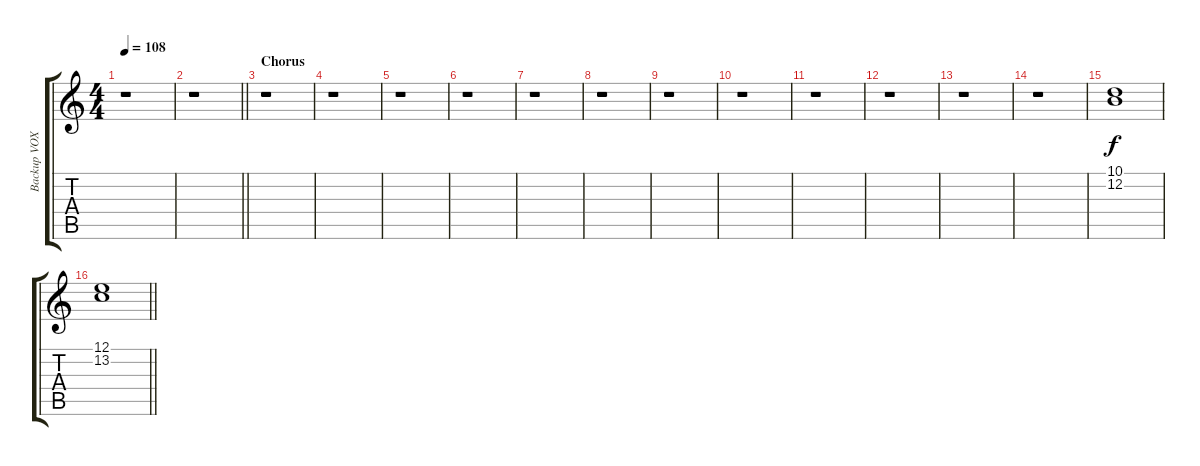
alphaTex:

\track ("Backup VOX" "Backup VOX") {instrument flute}
\staff {score tabs}
\tuning (E4 B3 G3 D3 A2 E2) {hide}
\ts (4 4)
\tempo 108
\clef g2
\ks c
r.1{dy f} |
\barLineRight lightlight
r.1 |
\section ("" "Chorus")
r.1 |
r.1 |
r.1 |
r.1 |
r.1 |
r.1 |
r.1 |
r.1 |
r.1 |
r.1 |
r.1 |
r.1 |
(10.1 12.2).1 |
\barLineRight lightlight
(12.1 13.2).1
